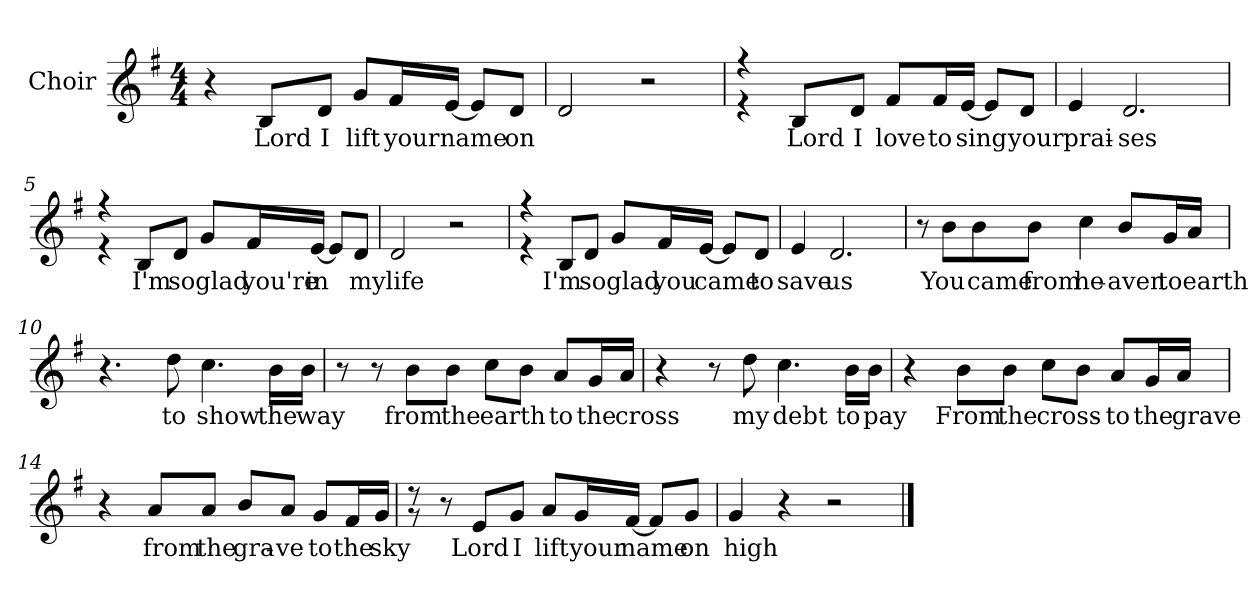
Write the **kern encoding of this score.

**kern	**text
*part1	*part1
*staff1	*staff1
*I"Choir	*
*I'Ch	*
*clefG2	*
*k[f#]	*
*G:	*
*M4/4	*
=1	=1
4r	.
8B/L	Lord
8d/J	I
8g/L	lift
16f#/L	your
[16e/JJ	name
8e/L]	.
8d/J	on
=2	=2
2d/	.
2r	.
=3	=3
*^	*
4r	4r	.
8B/L	2.ryy	Lord
8d/J	.	I
8f#/L	.	love
16f#/L	.	to
[16e/JJ	.	sing
8e/L]	.	.
8d/J	.	your
*v	*v	*
=4	=4
4e/	prai-
2.d/	ses
!!LO:LB:g=z
=5	=5
*^	*
4r	4r	.
8B/L	2.ryy	I'm
8d/J	.	so
8g/L	.	glad
16f#/L	.	you're
[16e/JJ	.	in
8e/L]	.	.
8d/J	.	my
*v	*v	*
=6	=6
2d/	life
2r	.
=7	=7
*^	*
4r	4r	.
8B/L	2.ryy	I'm
8d/J	.	so
8g/L	.	glad
16f#/L	.	you
[16e/JJ	.	came
8e/L]	.	.
8d/J	.	to
*v	*v	*
=8	=8
4e/	save
2.d/	us
!!LO:LB:g=z
=9	=9
8r	.
8b\L	You
8b\	came
8b\J	from
4cc\	he-
8b/L	aven
16g/L	to
16a/JJ	earth
=10	=10
4.r	.
8dd\	to
4.cc\	show
16b\LL	the
16b\JJ	way
=11	=11
8r	.
8r	.
8b\L	from
8b\J	the
8cc\L	earth
8b\J	.
8a/L	to
16g/L	the
16a/JJ	cross
=12	=12
4r	.
8r	.
8dd\	my
4.cc\	debt
16b\LL	to
16b\JJ	pay
!!LO:LB:g=z
=13	=13
4r	.
8b\L	From
8b\J	the
8cc\L	cross-
8b\J	.
8a/L	to
16g/L	the
16a/JJ	-grave
=14	=14
4r	.
8a/L	from
8a/J	the
8b/L	gra-
8a/J	ve
8g/L	to
16f#/L	the
16g/JJ	sky
=15	=15
*^	*
8r	8r	.
8r	2..ryy	.
8e/L	.	Lord
8g/J	.	I
8a/L	.	lift
16g/L	.	your
[16f#/JJ	.	name
8f#/L]	.	.
8g/J	.	on
*v	*v	*
=16	=16
4g/	high
4r	.
2r	.
==	==
*-	*-
